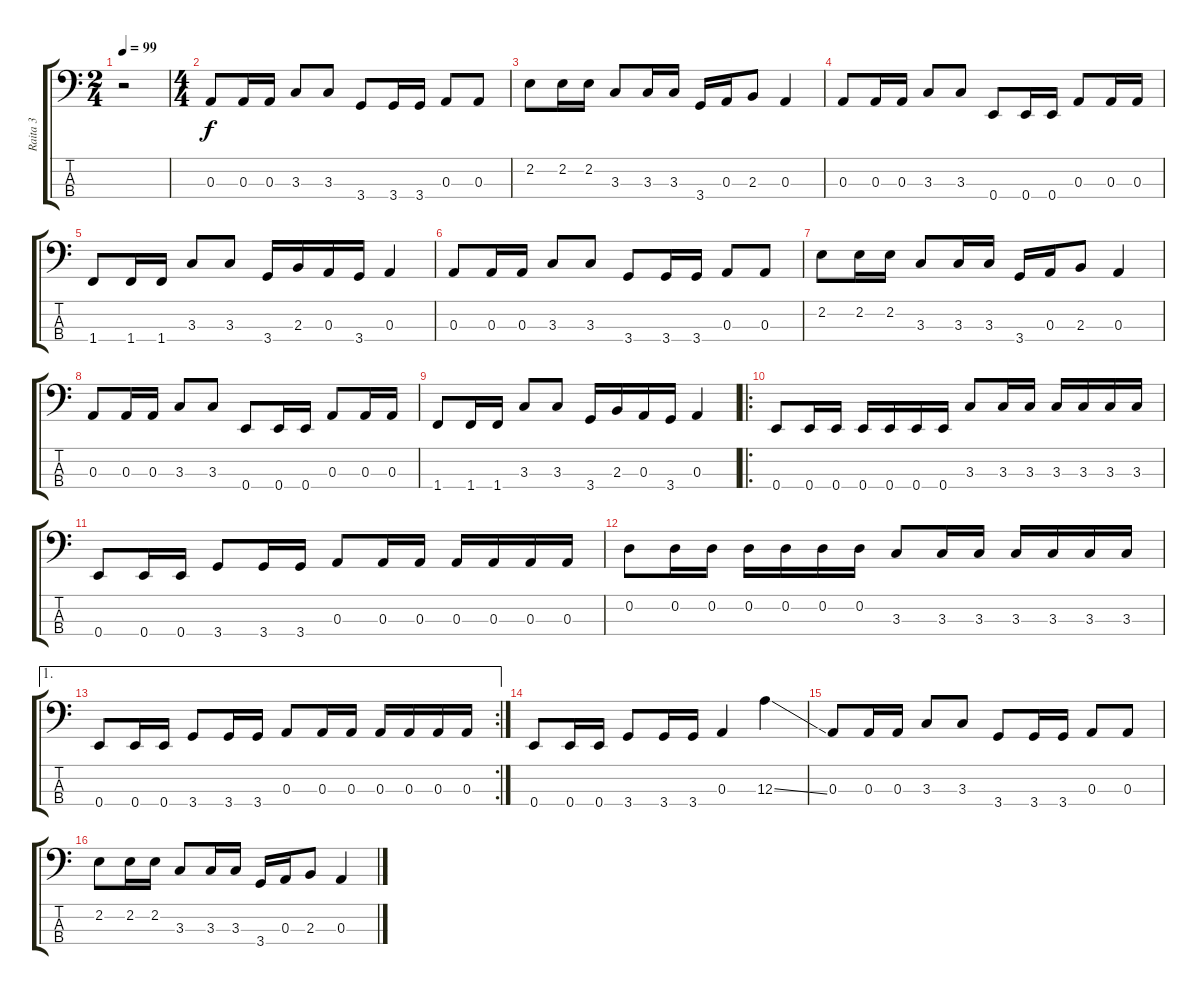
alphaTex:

\track ("Raita 3" "Raita 3") {instrument electricbasspick}
\staff {score tabs}
\tuning (G2 D2 A1 E1) {hide}
\ts (2 4)
\tempo 99
\clef f4
\ks c
r.2{dy f instrument electricbasspick} |
\ts (4 4)
0.3.8 0.3.16 0.3.16 3.3.8 3.3.8 3.4.8 3.4.16 3.4.16 0.3.8 0.3.8 |
2.2.8 2.2.16 2.2.16 3.3.8 3.3.16 3.3.16 3.4.16 0.3.16 2.3.8 0.3.4 |
0.3.8 0.3.16 0.3.16 3.3.8 3.3.8 0.4.8 0.4.16 0.4.16 0.3.8 0.3.16 0.3.16 |
1.4.8 1.4.16 1.4.16 3.3.8 3.3.8 3.4.16 2.3.16 0.3.16 3.4.16 0.3.4 |
0.3.8 0.3.16 0.3.16 3.3.8 3.3.8 3.4.8 3.4.16 3.4.16 0.3.8 0.3.8 |
2.2.8 2.2.16 2.2.16 3.3.8 3.3.16 3.3.16 3.4.16 0.3.16 2.3.8 0.3.4 |
0.3.8 0.3.16 0.3.16 3.3.8 3.3.8 0.4.8 0.4.16 0.4.16 0.3.8 0.3.16 0.3.16 |
1.4.8 1.4.16 1.4.16 3.3.8 3.3.8 3.4.16 2.3.16 0.3.16 3.4.16 0.3.4 |
\ro
0.4.8 0.4.16 0.4.16 0.4.16 0.4.16 0.4.16 0.4.16 3.3.8 3.3.16 3.3.16 3.3.16 3.3.16 3.3.16 3.3.16 |
0.4.8 0.4.16 0.4.16 3.4.8 3.4.16 3.4.16 0.3.8 0.3.16 0.3.16 0.3.16 0.3.16 0.3.16 0.3.16 |
0.2.8 0.2.16 0.2.16 0.2.16 0.2.16 0.2.16 0.2.16 3.3.8 3.3.16 3.3.16 3.3.16 3.3.16 3.3.16 3.3.16 |
\ae 1
\rc 2
0.4.8 0.4.16 0.4.16 3.4.8 3.4.16 3.4.16 0.3.8 0.3.16 0.3.16 0.3.16 0.3.16 0.3.16 0.3.16 |
0.4.8 0.4.16 0.4.16 3.4.8 3.4.16 3.4.16 0.3.4 12.3{ss}.4 |
0.3.8 0.3.16 0.3.16 3.3.8 3.3.8 3.4.8 3.4.16 3.4.16 0.3.8 0.3.8 |
2.2.8 2.2.16 2.2.16 3.3.8 3.3.16 3.3.16 3.4.16 0.3.16 2.3.8 0.3.4
